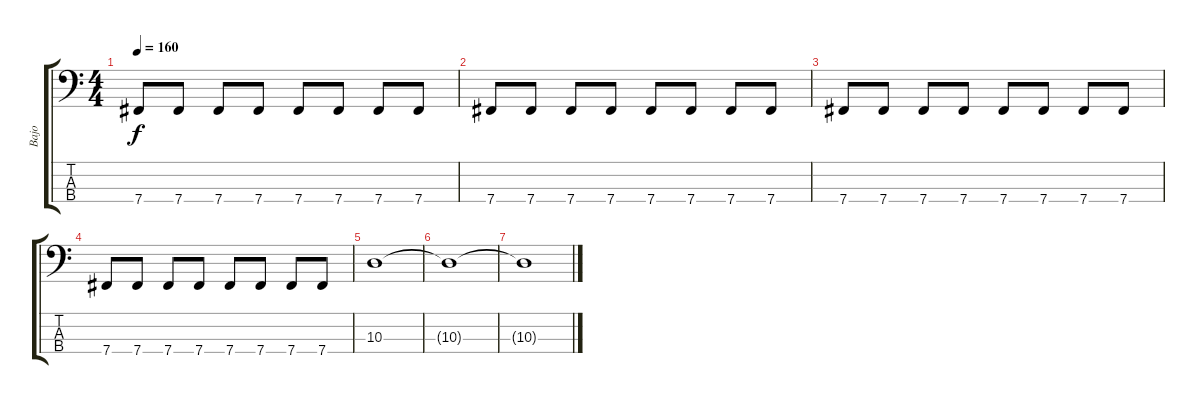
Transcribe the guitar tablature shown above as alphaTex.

\track ("Bajo" "Bajo") {instrument electricbasspick}
\staff {score tabs}
\tuning (D2 A1 E1 B0) {hide}
\ts (4 4)
\tempo 160
\clef f4
\ks c
7.4.8{dy f} 7.4.8 7.4.8 7.4.8 7.4.8 7.4.8 7.4.8 7.4.8 |
7.4.8 7.4.8 7.4.8 7.4.8 7.4.8 7.4.8 7.4.8 7.4.8 |
7.4.8 7.4.8 7.4.8 7.4.8 7.4.8 7.4.8 7.4.8 7.4.8 |
7.4.8 7.4.8 7.4.8 7.4.8 7.4.8 7.4.8 7.4.8 7.4.8 |
10.3.1 |
10.3{t}.1 |
10.3{t}.1
